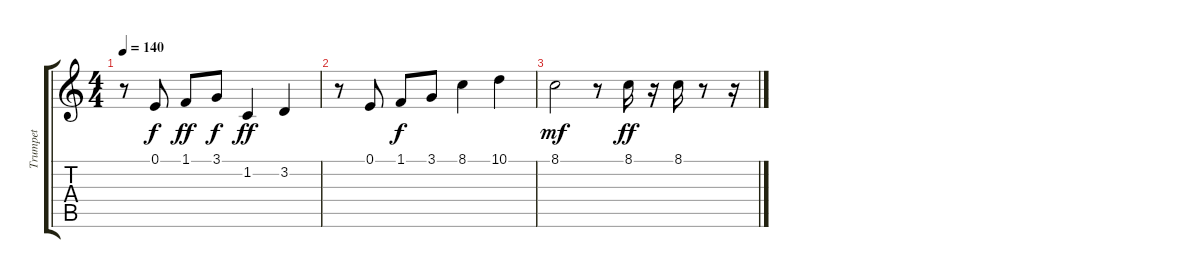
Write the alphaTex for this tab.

\track ("Trumpet" "Trumpet") {instrument trumpet}
\staff {score tabs}
\tuning (E4 B3 G3 D3 A2 E2) {hide}
\ts (4 4)
\tempo 140
\clef g2
\ks c
r.8{dy ff} 0.1.8{dy f} 1.1.8{dy ff} 3.1.8{dy f} 1.2.4{dy ff} 3.2.4 |
r.8 0.1.8 1.1.8{dy f} 3.1.8 8.1.4 10.1.4 |
8.1.2{dy mf} r.8 8.1.16{dy ff} r.16 8.1.16 r.8 r.16
